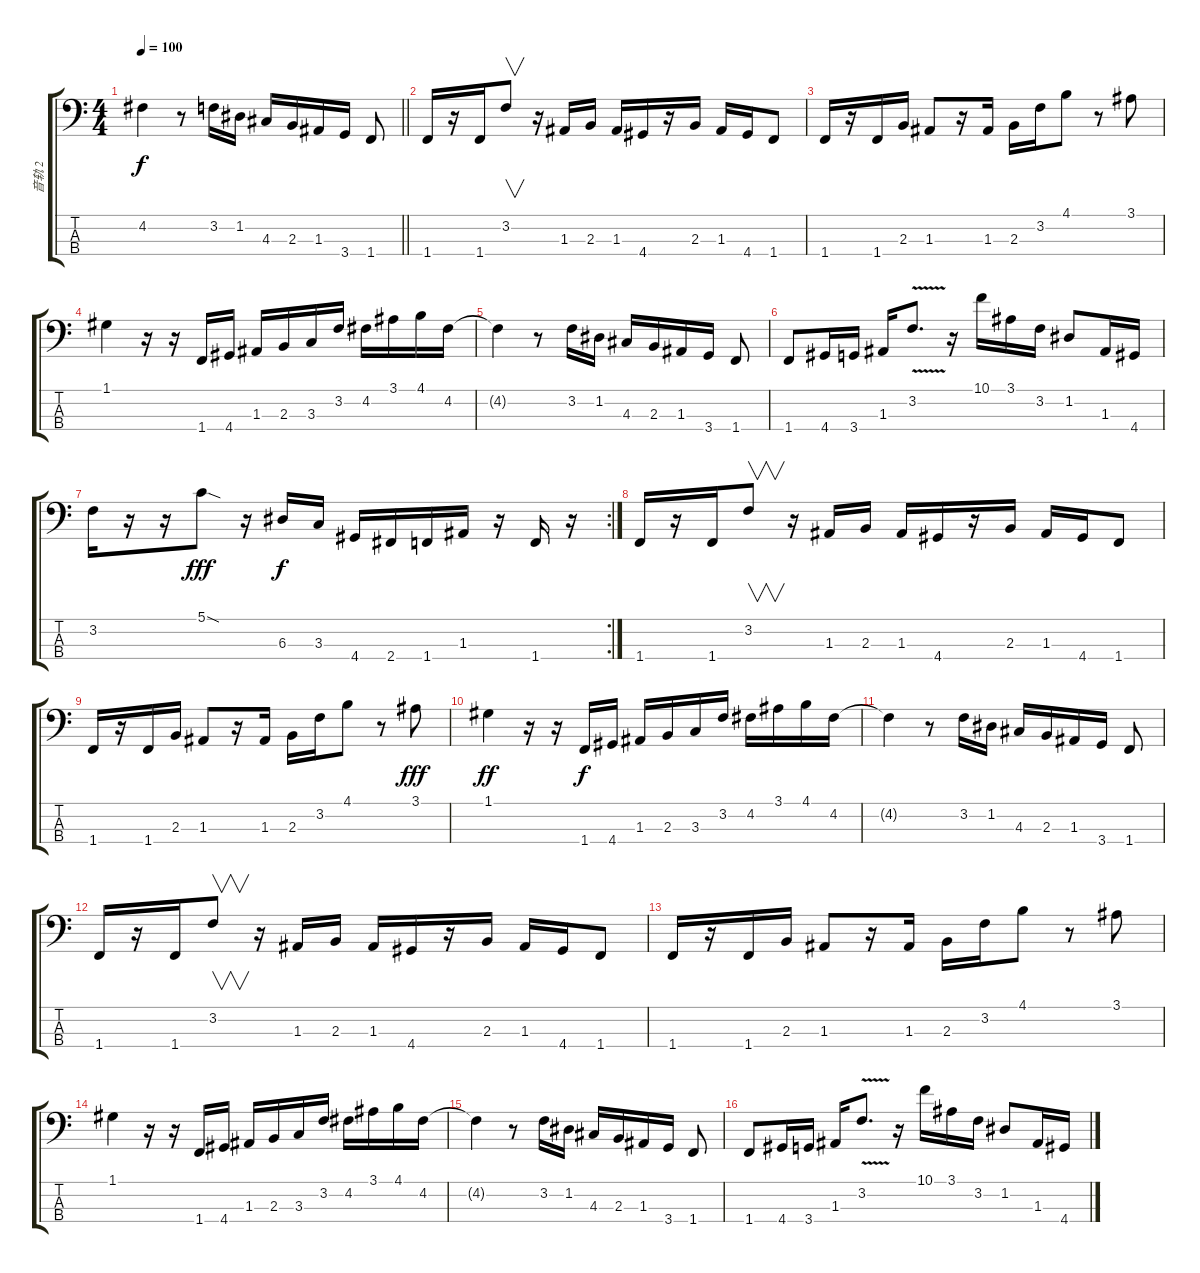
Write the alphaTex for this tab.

\track ("音轨 2" "音轨 2") {instrument slapbass1}
\staff {score tabs}
\tuning (G2 D2 A1 E1) {hide}
\ts (4 4)
\tempo 100
\clef f4
\barLineRight lightlight
\ks c
4.2{t}.4{dy f} r.8 3.2.16 1.2.16 4.3.16 2.3.16 1.3.16 3.4.16 1.4.8 |
\section ("" "")
1.4.16 r.16 1.4.16 3.2.8{v} r.16 1.3.16 2.3.16 1.3.16 4.4.16 r.16 2.3.16 1.3.16 4.4.16 1.4.8 |
1.4.16 r.16 1.4.16 2.3.16 1.3.8 r.16 1.3.16 2.3.16 3.2.16 4.1.8 r.8 3.1.8 |
1.1.4 r.16 r.16 1.4.16 4.4.16 1.3.16 2.3.16 3.3.16 3.2.16 4.2.16 3.1.16 4.1.16 4.2.16 |
4.2{t}.4 r.8 3.2.16 1.2.16 4.3.16 2.3.16 1.3.16 3.4.16 1.4.8 |
1.4.8 4.4.16 3.4.16 1.3.16 3.2{v}.8{d} r.16 10.1.16 3.1.16 3.2.16 1.2.8 1.3.16 4.4.16 |
\rc 2
3.2.16 r.16 r.16 5.1{sod}.8{dy fff} r.16 6.3.16{dy f} 3.3.16 4.4.16 2.4.16 1.4.16 1.3.16 r.16 1.4.16 r.16 |
1.4.16 r.16 1.4.16 3.2.8{v} r.16 1.3.16 2.3.16 1.3.16 4.4.16 r.16 2.3.16 1.3.16 4.4.16 1.4.8 |
1.4.16 r.16 1.4.16 2.3.16 1.3.8 r.16 1.3.16 2.3.16 3.2.16 4.1.8 r.8 3.1.8{dy fff} |
1.1.4{dy ff} r.16 r.16 1.4.16{dy f} 4.4.16 1.3.16 2.3.16 3.3.16 3.2.16 4.2.16 3.1.16 4.1.16 4.2.16 |
4.2{t}.4 r.8 3.2.16 1.2.16 4.3.16 2.3.16 1.3.16 3.4.16 1.4.8 |
1.4.16 r.16 1.4.16 3.2.8{v} r.16 1.3.16 2.3.16 1.3.16 4.4.16 r.16 2.3.16 1.3.16 4.4.16 1.4.8 |
1.4.16 r.16 1.4.16 2.3.16 1.3.8 r.16 1.3.16 2.3.16 3.2.16 4.1.8 r.8 3.1.8 |
1.1.4 r.16 r.16 1.4.16 4.4.16 1.3.16 2.3.16 3.3.16 3.2.16 4.2.16 3.1.16 4.1.16 4.2.16 |
4.2{t}.4 r.8 3.2.16 1.2.16 4.3.16{txt ""} 2.3.16 1.3.16 3.4.16 1.4.8 |
1.4.8 4.4.16 3.4.16 1.3.16 3.2{v}.8{d} r.16 10.1.16 3.1.16 3.2.16 1.2.8 1.3.16 4.4.16
